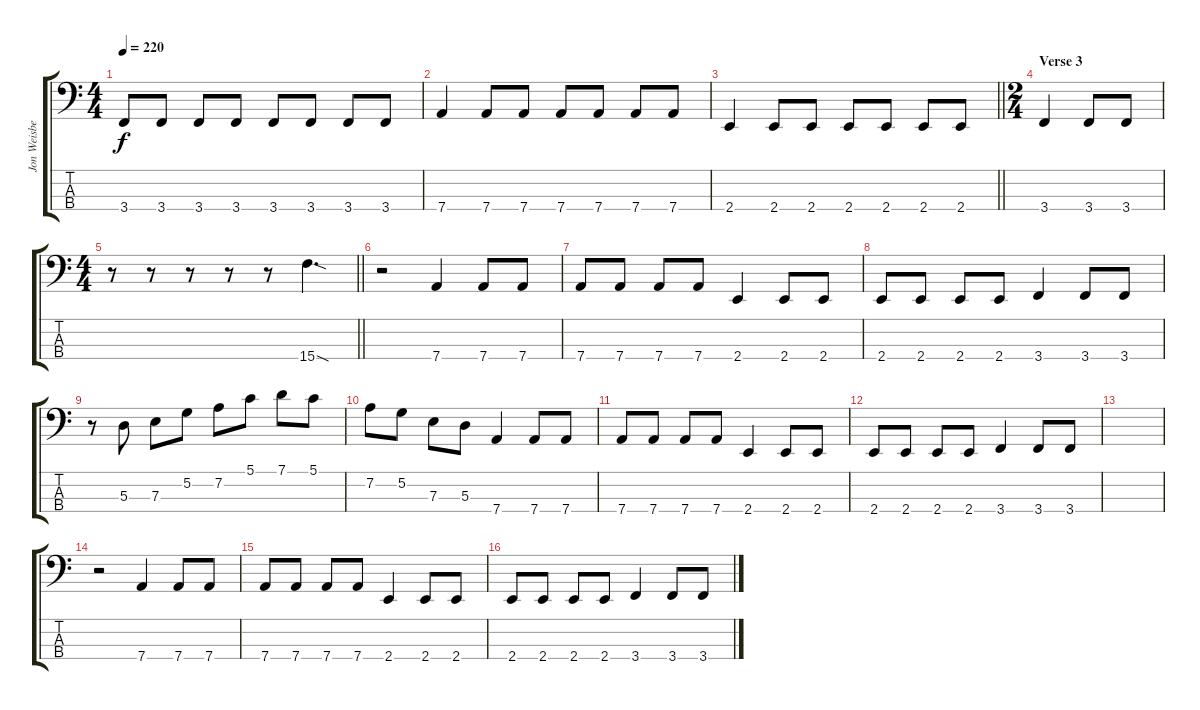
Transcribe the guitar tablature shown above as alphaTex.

\track ("Jon Weisberg - Bass" "Jon Weisbe") {instrument electricbasspick}
\staff {score tabs}
\tuning (G2 D2 A1 D1) {hide}
\ts (4 4)
\tempo 220
\clef f4
\ks c
3.4.8{dy f} 3.4.8 3.4.8 3.4.8 3.4.8 3.4.8 3.4.8 3.4.8 |
7.4.4 7.4.8 7.4.8 7.4.8 7.4.8 7.4.8 7.4.8 |
\barLineRight lightlight
2.4.4 2.4.8 2.4.8 2.4.8 2.4.8 2.4.8 2.4.8 |
\ts (2 4)
\section ("" "Verse 3")
3.4.4 3.4.8 3.4.8 |
\ts (4 4)
\barLineRight lightlight
r.8 r.8 r.8 r.8 r.8 15.4{sod}.4{d} |
\section ("" "")
r.2 7.4.4 7.4.8 7.4.8 |
7.4.8 7.4.8 7.4.8 7.4.8 2.4.4 2.4.8 2.4.8 |
2.4.8 2.4.8 2.4.8 2.4.8 3.4.4 3.4.8 3.4.8 |
r.8 5.3.8 7.3.8 5.2.8 7.2.8 5.1.8 7.1.8 5.1.8 |
7.2.8 5.2.8 7.3.8 5.3.8 7.4.4 7.4.8 7.4.8 |
7.4.8 7.4.8 7.4.8 7.4.8 2.4.4 2.4.8 2.4.8 |
2.4.8 2.4.8 2.4.8 2.4.8 3.4.4 3.4.8 3.4.8 |
|
r.2 7.4.4 7.4.8 7.4.8 |
7.4.8 7.4.8 7.4.8 7.4.8 2.4.4 2.4.8 2.4.8 |
2.4.8 2.4.8 2.4.8 2.4.8 3.4.4 3.4.8 3.4.8
